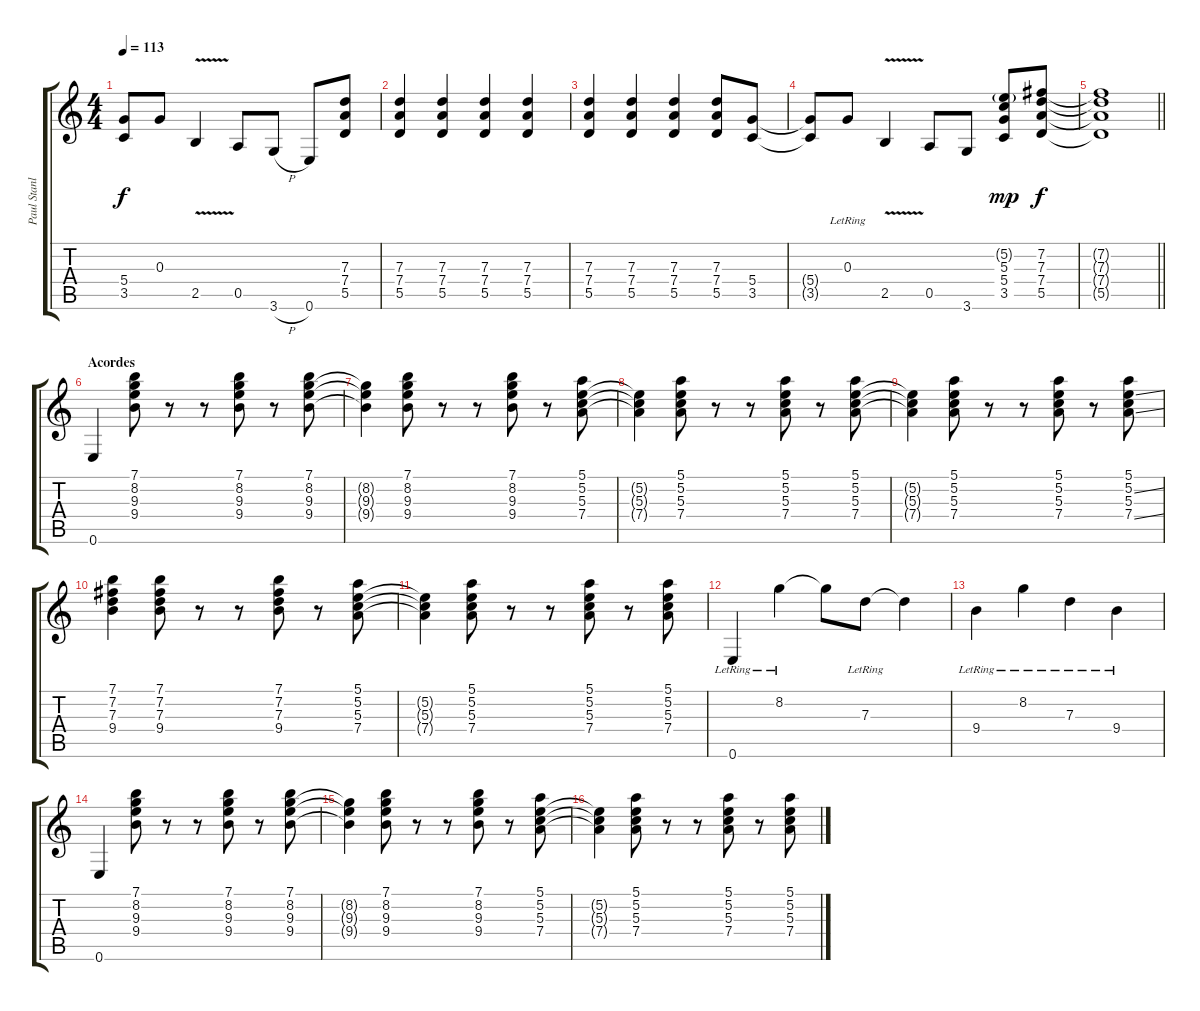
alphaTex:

\track ("Paul Stanley" "Paul Stanl") {instrument acousticguitarsteel}
\staff {score tabs}
\tuning (E4 B3 G3 D3 A2 E2) {hide}
\ts (4 4)
\tempo 113
\clef g2
\ks c
(5.4{t} 3.5{t}).8{dy f} 0.3.8 2.5{v}.4 0.5.8 3.6{h}.8 0.6.8 (7.3 7.4 5.5).8 |
(7.3 7.4 5.5).4 (7.3 7.4 5.5).4 (7.3 7.4 5.5).4 (7.3 7.4 5.5).4 |
(7.3 7.4 5.5).4 (7.3 7.4 5.5).4 (7.3 7.4 5.5).4 (7.3 7.4 5.5).8 (5.4 3.5).8 |
(5.4{t} 3.5{t}).8 0.3{lr}.8 2.5{v}.4 0.5.8 3.6.8 (5.2{g} 5.3 5.4 3.5).8{dy mp} (7.2 7.3 7.4 5.5).8{dy f} |
\barLineRight lightlight
(7.2{t} 7.3{t} 7.4{t} 5.5{t}).1 |
\section ("" "Acordes")
0.6.4 (7.1 8.2 9.3 9.4).8 r.8 r.8 (7.1 8.2 9.3 9.4).8 r.8 (7.1 8.2 9.3 9.4).8 |
(8.2{t} 9.3{t} 9.4{t}).4 (7.1 8.2 9.3 9.4).8 r.8 r.8 (7.1 8.2 9.3 9.4).8 r.8 (5.1 5.2 5.3 7.4).8 |
(5.2{t} 5.3{t} 7.4{t}).4 (5.1 5.2 5.3 7.4).8 r.8 r.8 (5.1 5.2 5.3 7.4).8 r.8 (5.1 5.2 5.3 7.4).8 |
(5.2{t} 5.3{t} 7.4{t}).4 (5.1 5.2 5.3 7.4).8 r.8 r.8 (5.1 5.2 5.3 7.4).8 r.8 (5.1 5.2{ss} 5.3 7.4{ss}).8 |
(7.1 7.2 7.3 9.4).4 (7.1 7.2 7.3 9.4).8 r.8 r.8 (7.1 7.2 7.3 9.4).8 r.8 (5.1 5.2 5.3 7.4).8 |
(5.2{t} 5.3{t} 7.4{t}).4 (5.1 5.2 5.3 7.4).8 r.8 r.8 (5.1 5.2 5.3 7.4).8 r.8 (5.1 5.2 5.3 7.4).8 |
0.6{lr}.4 8.2{lr}.4 8.2{t}.8 7.3{lr}.8 7.3{t}.4 |
9.4{lr}.4 8.2{lr}.4 7.3{lr}.4 9.4{lr}.4 |
0.6.4 (7.1 8.2 9.3 9.4).8 r.8 r.8 (7.1 8.2 9.3 9.4).8 r.8 (7.1 8.2 9.3 9.4).8 |
(8.2{t} 9.3{t} 9.4{t}).4 (7.1 8.2 9.3 9.4).8 r.8 r.8 (7.1 8.2 9.3 9.4).8 r.8 (5.1 5.2 5.3 7.4).8 |
(5.2{t} 5.3{t} 7.4{t}).4 (5.1 5.2 5.3 7.4).8 r.8 r.8 (5.1 5.2 5.3 7.4).8 r.8 (5.1 5.2 5.3 7.4).8
